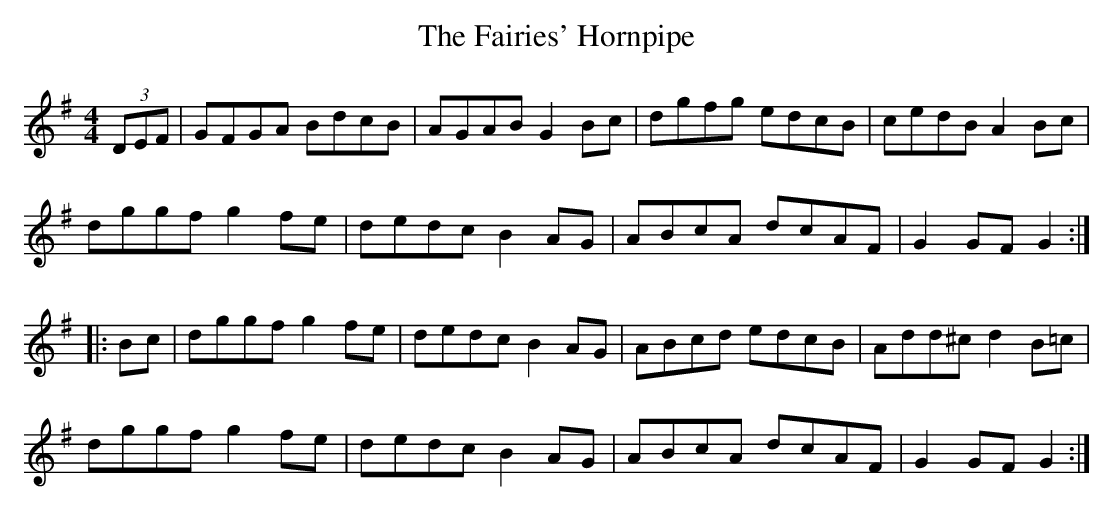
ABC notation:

X:1
T:The Fairies' Hornpipe
M:4/4
L:1/8
K:G
(3DEF | GFGA BdcB | AGAB G2Bc | dgfg edcB | cedB A2Bc |
dggf g2fe | dedc B2AG | ABcA dcAF | G2GF G2 ::
Bc | dggf g2fe | dedc B2AG | ABcd edcB | Add^c d2B=c |
dggf g2fe | dedc B2AG | ABcA dcAF | G2GF G2 :|
